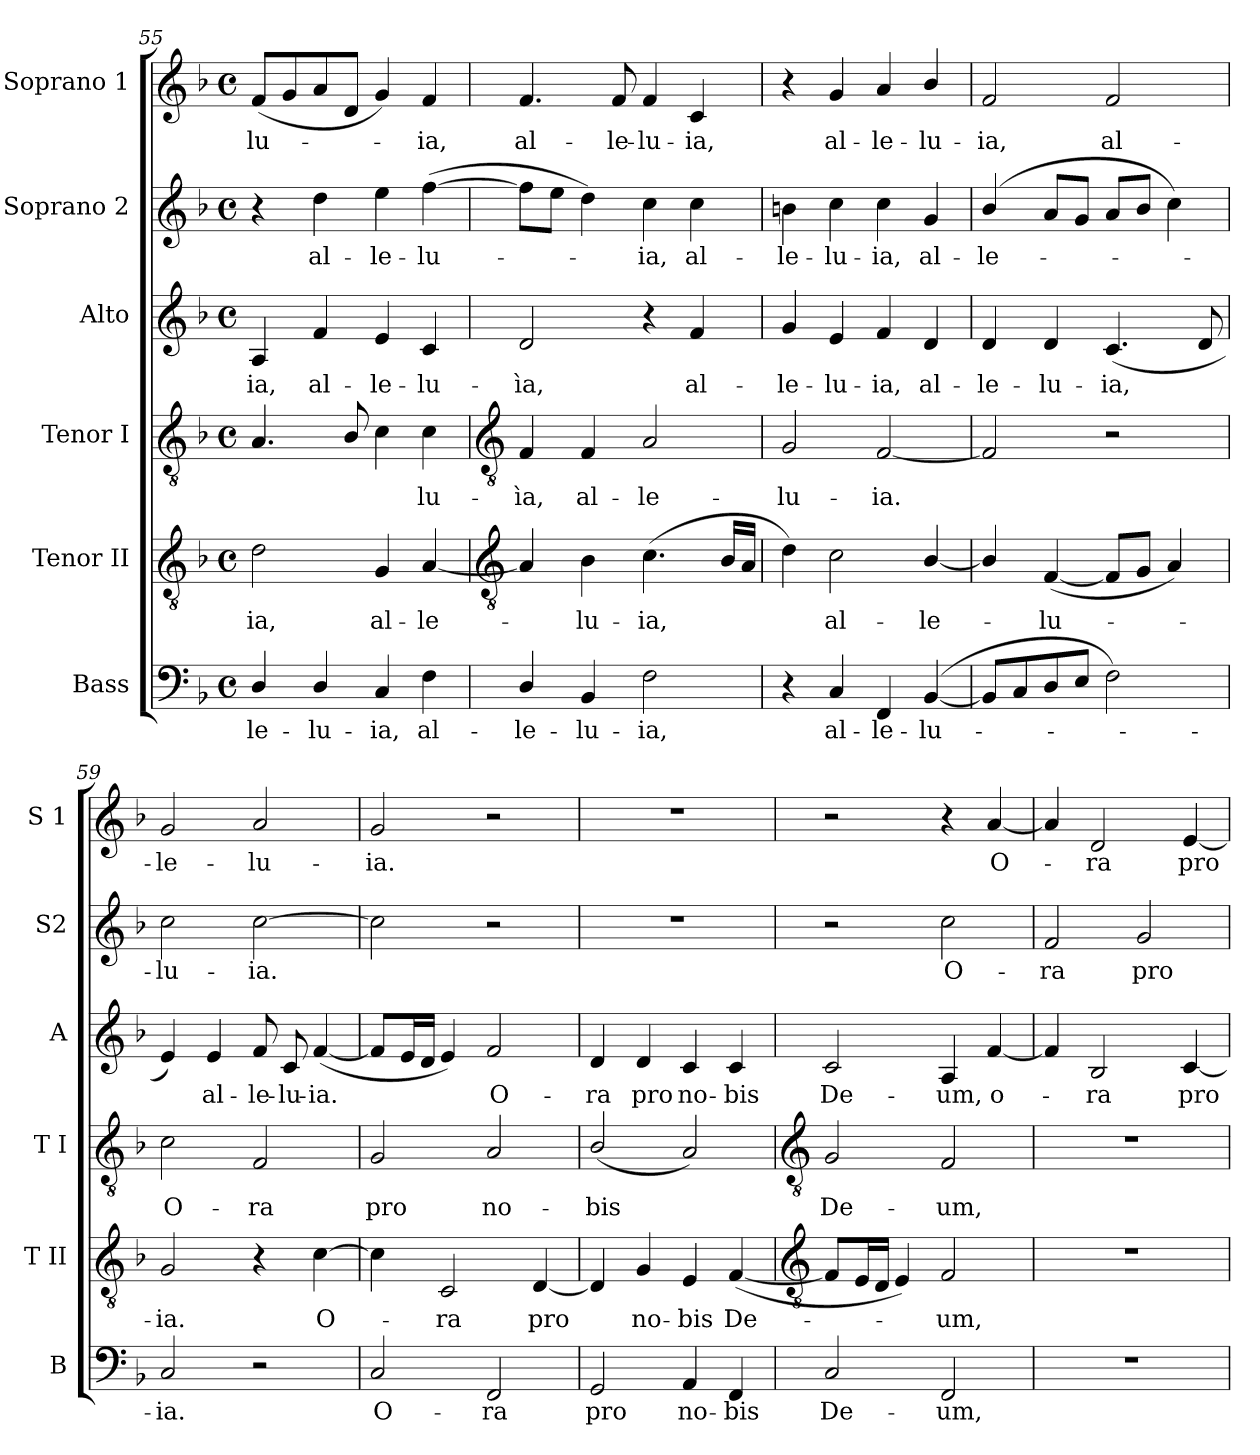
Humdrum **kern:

**kern	**text	**kern	**text	**kern	**text	**kern	**text	**kern	**text	**kern	**text
*part6	*part6	*part5	*part5	*part4	*part4	*part3	*part3	*part2	*part2	*part1	*part1
*staff6	*staff6	*staff5	*staff5	*staff4	*staff4	*staff3	*staff3	*staff2	*staff2	*staff1	*staff1
*I"Bass	*	*I"Tenor II	*	*I"Tenor I	*	*I"Alto	*	*I"Soprano 2	*	*I"Soprano 1	*
*I'B	*	*I'T II	*	*I'T I	*	*I'A	*	*I'S2	*	*I'S 1	*
*clefF4	*	*clefGv2	*	*clefGv2	*	*clefG2	*	*clefG2	*	*clefG2	*
*k[b-]	*	*k[b-]	*	*k[b-]	*	*k[b-]	*	*k[b-]	*	*k[b-]	*
*F:	*	*F:	*	*F:	*	*F:	*	*F:	*	*F:	*
*M4/4	*	*M4/4	*	*M4/4	*	*M4/4	*	*M4/4	*	*M4/4	*
*met(c)	*	*met(c)	*	*met(c)	*	*met(c)	*	*met(c)	*	*met(c)	*
=55	=55	=55	=55	=55	=55	=55	=55	=55	=55	=55	=55
!	!LO:LY:b	!	!LO:LY:b	!	!	!	!LO:LY:b	!	!	!	!LO:LY:b
4D/	le-	2d	-ia,	4.A	.	4A	-ia,	4r	.	(<8fL	-lu-
.	.	.	.	.	.	.	.	.	.	8g	.
!	!LO:LY:b	!	!	!	!	!	!LO:LY:b	!	!LO:LY:b	!	!
4D/	-lu-	.	.	.	.	4f	al-	4dd	al-	8a	.
.	.	.	.	8B-/	.	.	.	.	.	8dJ	.
!	!LO:LY:b	!	!LO:LY:b	!	!	!	!LO:LY:b	!	!LO:LY:b	!	!
4C	-ia,	4G	al-	4c	.	4e	-le-	4ee	-le-	4g)	.
!	!LO:LY:b	!	!LO:LY:b	!	!LO:LY:b	!	!LO:LY:b	!	!LO:LY:b	!	!LO:LY:b
4F	al-	[4A	-le-	4c	lu-	4c	-lu-	(>[4ff	-lu-	4f	ia,
!!LO:LB:g=z
=56	=56	=56	=56	=56	=56	=56	=56	=56	=56	=56	=56
*	*	*clefGv2	*	*clefGv2	*	*	*	*	*	*	*
!	!LO:LY:b	!	!	!	!LO:LY:b	!	!LO:LY:b	!	!	!	!LO:LY:b
4D/	-le-	4A]	.	4F	-ìa,	2d	-ìa,	8ffL]	.	4.f	al-
.	.	.	.	.	.	.	.	8eeJ	.	.	.
!	!LO:LY:b	!	!LO:LY:b	!	!LO:LY:b	!	!	!	!	!	!
4BB-	-lu-	4B-	lu-	4F	al-	.	.	4dd)	.	.	.
!	!	!	!	!	!	!	!	!	!	!	!LO:LY:b
.	.	.	.	.	.	.	.	.	.	8f	-le-
!	!LO:LY:b	!	!LO:LY:b	!	!LO:LY:b	!	!	!	!LO:LY:b	!	!LO:LY:b
2F	-ia,	(>4.c	-ia,	2A	-le-	4r	.	4cc	ia,	4f	-lu-
!	!	!	!	!	!	!	!LO:LY:b	!	!LO:LY:b	!	!LO:LY:b
.	.	.	.	.	.	4f	al-	4cc	al-	4c	-ia,
.	.	16B-LL	.	.	.	.	.	.	.	.	.
.	.	16AJJ	.	.	.	.	.	.	.	.	.
=57	=57	=57	=57	=57	=57	=57	=57	=57	=57	=57	=57
!	!	!	!	!	!LO:LY:b	!	!LO:LY:b	!	!LO:LY:b	!	!
4r	.	4d)	.	2G	-lu-	4g	-le-	4bn	-le-	4r	.
!	!LO:LY:b	!	!LO:LY:b	!	!	!	!LO:LY:b	!	!LO:LY:b	!	!LO:LY:b
4C	al-	2c	al-	.	.	4e	-lu-	4cc	-lu-	4g	al-
!	!LO:LY:b	!	!	!	!LO:LY:b	!	!LO:LY:b	!	!LO:LY:b	!	!LO:LY:b
4FF	-le-	.	.	[2F	-ia.	4f	-ia,	4cc	-ia,	4a	-le-
!	!LO:LY:b	!	!LO:LY:b	!	!	!	!LO:LY:b	!	!LO:LY:b	!	!LO:LY:b
(<[4BB-	-lu-	[4B-/	-le-	.	.	4d	al-	4g	al-	4b-/	-lu-
=58	=58	=58	=58	=58	=58	=58	=58	=58	=58	=58	=58
!	!	!	!	!	!	!	!LO:LY:b	!	!LO:LY:b	!	!LO:LY:b
8BB-L]	.	4B-/]	.	2F]	.	4d	-le-	(<4b-/	-le-	2f	-ia,
8C	.	.	.	.	.	.	.	.	.	.	.
!	!	!	!LO:LY:b	!	!	!	!LO:LY:b	!	!	!	!
8D	.	(<[4F	lu-	.	.	4d	-lu-	8aL	.	.	.
8EJ	.	.	.	.	.	.	.	8gJ	.	.	.
!	!	!	!	!	!	!	!LO:LY:b	!	!	!	!LO:LY:b
2F)	.	8FL]	.	2r	.	(<4.c	-ia,	8aL	.	2f	al-
.	.	8GJ	.	.	.	.	.	8b-J	.	.	.
.	.	4A)	.	.	.	.	.	4cc)	.	.	.
.	.	.	.	.	.	8d	.	.	.	.	.
=59	=59	=59	=59	=59	=59	=59	=59	=59	=59	=59	=59
!	!LO:LY:b	!	!LO:LY:b	!	!LO:LY:b	!	!	!	!LO:LY:b	!	!LO:LY:b
2C	ia.	2G	ia.	2c	O-	4e)	.	2cc	lu-	2g	-le-
!	!	!	!	!	!	!	!LO:LY:b	!	!	!	!
.	.	.	.	.	.	4e	al-	.	.	.	.
!	!	!	!	!	!LO:LY:b	!	!LO:LY:b	!	!LO:LY:b	!	!LO:LY:b
2r	.	4r	.	2F	-ra	8f	-le-	[2cc	-ia.	2a	-lu-
!	!	!	!	!	!	!	!LO:LY:b	!	!	!	!
.	.	.	.	.	.	8c	-lu-	.	.	.	.
!	!	!	!LO:LY:b	!	!	!	!LO:LY:b	!	!	!	!
.	.	[4c	O-	.	.	(<[4f	-ia.	.	.	.	.
=60	=60	=60	=60	=60	=60	=60	=60	=60	=60	=60	=60
!	!LO:LY:b	!	!	!	!LO:LY:b	!	!	!	!	!	!LO:LY:b
2C	O-	4c]	.	2G	pro	8fL]	.	2cc]	.	2g	-ia.
.	.	.	.	.	.	16eL	.	.	.	.	.
.	.	.	.	.	.	16dJJ	.	.	.	.	.
!	!	!	!LO:LY:b	!	!	!	!	!	!	!	!
.	.	2C	ra	.	.	4e)	.	.	.	.	.
!	!LO:LY:b	!	!	!	!LO:LY:b	!	!LO:LY:b	!	!	!	!
2FF	-ra	.	.	2A	no-	2f	O-	2r	.	2r	.
!	!	!	!LO:LY:b	!	!	!	!	!	!	!	!
.	.	[4D	pro	.	.	.	.	.	.	.	.
=61	=61	=61	=61	=61	=61	=61	=61	=61	=61	=61	=61
!	!LO:LY:b	!	!	!	!LO:LY:b	!	!LO:LY:b	!	!	!	!
2GG	pro	4D]	.	(<2B-/	-bis	4d	-ra	1r	.	1r	.
!	!	!	!LO:LY:b	!	!	!	!LO:LY:b	!	!	!	!
.	.	4G	no-	.	.	4d	pro	.	.	.	.
!	!LO:LY:b	!	!LO:LY:b	!	!	!	!LO:LY:b	!	!	!	!
4AA	no-	4E	-bis	2A)	.	4c	no-	.	.	.	.
!	!LO:LY:b	!	!LO:LY:b	!	!	!	!LO:LY:b	!	!	!	!
4FF	-bis	(<[4F	De-	.	.	4c	-bis	.	.	.	.
!!LO:LB:g=z
=62	=62	=62	=62	=62	=62	=62	=62	=62	=62	=62	=62
*	*	*clefGv2	*	*clefGv2	*	*	*	*	*	*	*
!	!LO:LY:b	!	!	!	!LO:LY:b	!	!LO:LY:b	!	!	!	!
2C	De-	8FL]	.	2G	De-	2c	De-	2r	.	2r	.
.	.	16EL	.	.	.	.	.	.	.	.	.
.	.	16DJJ	.	.	.	.	.	.	.	.	.
.	.	4E)	.	.	.	.	.	.	.	.	.
!	!LO:LY:b	!	!LO:LY:b	!	!LO:LY:b	!	!LO:LY:b	!	!LO:LY:b	!	!
2FF	-um,	2F	um,	2F	-um,	4A	-um,	2cc	O-	4r	.
!	!	!	!	!	!	!	!LO:LY:b	!	!	!	!LO:LY:b
.	.	.	.	.	.	[4f	o-	.	.	[4a	O-
=63	=63	=63	=63	=63	=63	=63	=63	=63	=63	=63	=63
!	!	!	!	!	!	!	!	!	!LO:LY:b	!	!
1r	.	1r	.	1r	.	4f]	.	2f	-ra	4a]	.
!	!	!	!	!	!	!	!LO:LY:b	!	!	!	!LO:LY:b
.	.	.	.	.	.	2B-	ra	.	.	2d	ra
!	!	!	!	!	!	!	!	!	!LO:LY:b	!	!
.	.	.	.	.	.	.	.	2g	pro	.	.
!	!	!	!	!	!	!	!LO:LY:b	!	!	!	!LO:LY:b
.	.	.	.	.	.	[4c	pro	.	.	[4e	pro
=	=	=	=	=	=	=	=	=	=	=	=
*-	*-	*-	*-	*-	*-	*-	*-	*-	*-	*-	*-
